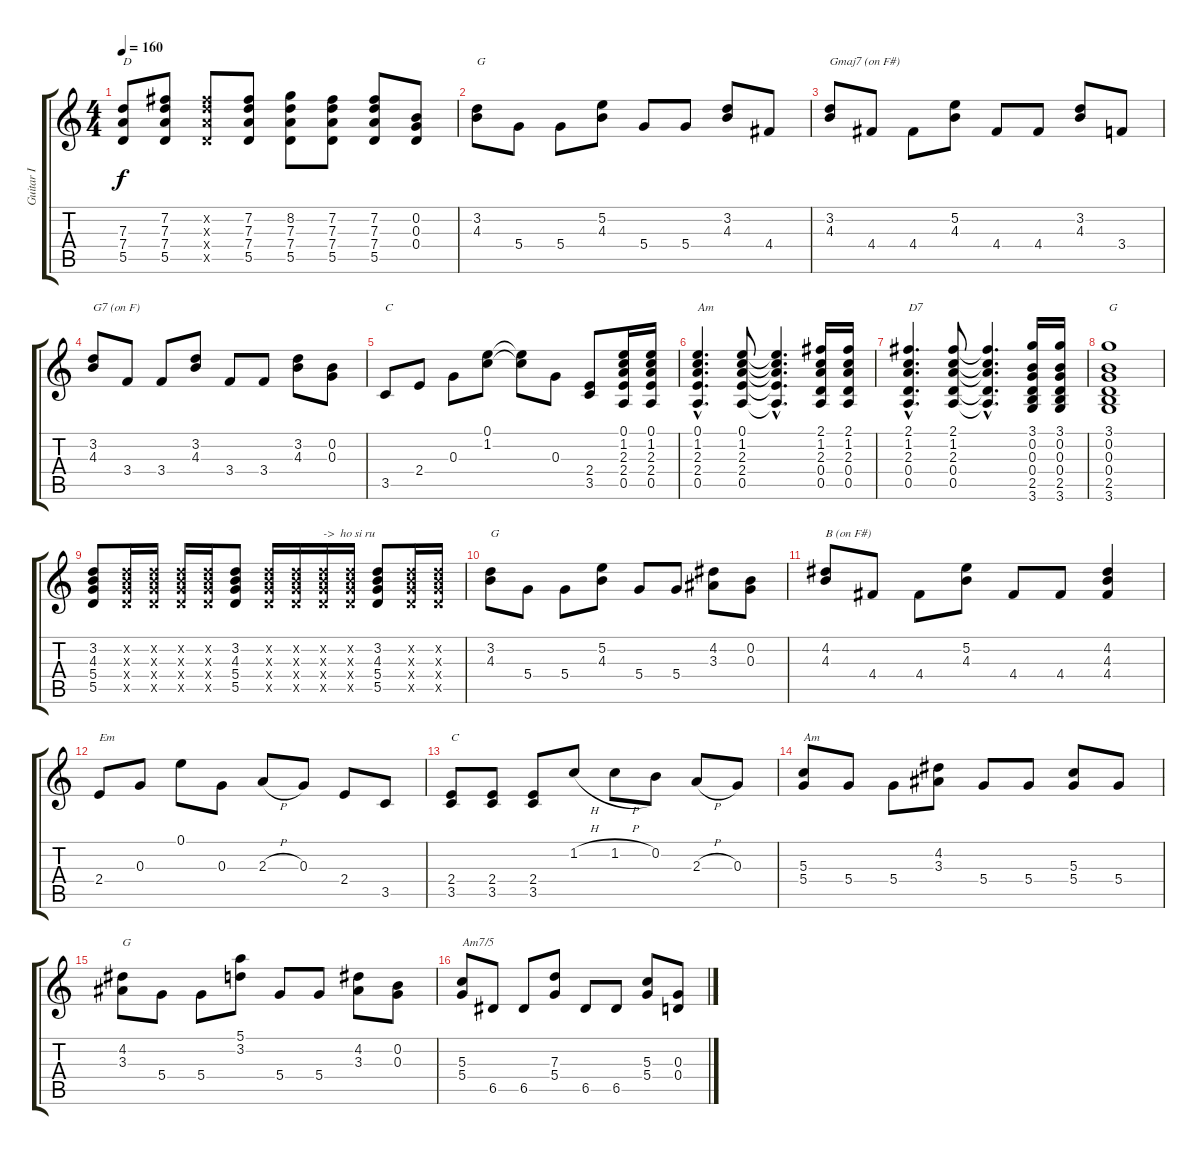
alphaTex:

\track ("Guitar I" "Guitar I") {instrument distortionguitar}
\staff {score tabs}
\tuning (E4 B3 G3 D3 A2 E2) {hide}
\ts (4 4)
\tempo 160
\clef g2
\ks c
(7.3 7.4 5.5).8{txt "D" dy f} (7.2 7.3 7.4 5.5).8 (7.2{x} 7.3{x} 7.4{x} 5.5{x}).8 (7.2 7.3 7.4 5.5).8 (8.2 7.3 7.4 5.5).8 (7.2 7.3 7.4 5.5).8 (7.2 7.3 7.4 5.5).8 (0.2 0.3 0.4).8 |
(3.2 4.3).8{txt "G"} 5.4.8 5.4.8 (5.2 4.3).8 5.4.8 5.4.8 (3.2 4.3).8 4.4.8 |
(3.2 4.3).8{txt "Gmaj7 (on F#)"} 4.4.8 4.4.8 (5.2 4.3).8 4.4.8 4.4.8 (3.2 4.3).8 3.4.8 |
(3.2 4.3).8{txt "G7 (on F)"} 3.4.8 3.4.8 (3.2 4.3).8 3.4.8 3.4.8 (3.2 4.3).8 (0.2 0.3).8 |
3.5.8{txt "C"} 2.4.8 0.3.8 (0.1 1.2).8 (0.1{t} 1.2{t}).8 0.3.8 (2.4 3.5).8 (0.1 1.2 2.3 2.4 0.5).16 (0.1 1.2 2.3 2.4 0.5).16 |
(0.1{hac} 1.2{hac} 2.3{hac} 2.4{hac} 0.5{hac}).4{d txt "Am"} (0.1 1.2 2.3 2.4 0.5).8 (0.1{hac t} 1.2{hac t} 2.3{hac t} 2.4{hac t} 0.5{hac t}).4{d} (2.1 1.2 2.3 0.4 0.5).16 (2.1 1.2 2.3 0.4 0.5).16 |
(2.1{hac} 1.2{hac} 2.3{hac} 0.4{hac} 0.5{hac}).4{d txt "D7"} (2.1 1.2 2.3 0.4 0.5).8 (2.1{hac t} 1.2{hac t} 2.3{hac t} 0.4{hac t} 0.5{hac t}).4{d} (3.1 0.2 0.3 0.4 2.5 3.6).16 (3.1 0.2 0.3 0.4 2.5 3.6).16 |
(3.1 0.2 0.3 0.4 2.5 3.6).1{txt "G"} |
(3.2 4.3 5.4 5.5).8 (3.2{x} 4.3{x} 5.4{x} 5.5{x}).16 (3.2{x} 4.3{x} 5.4{x} 5.5{x}).16 (3.2{x} 4.3{x} 5.4{x} 5.5{x}).16 (3.2{x} 4.3{x} 5.4{x} 5.5{x}).16 (3.2 4.3 5.4 5.5).8 (3.2{x} 4.3{x} 5.4{x} 5.5{x}).16 (3.2{x} 4.3{x} 5.4{x} 5.5{x}).16 (3.2{x} 4.3{x} 5.4{x} 5.5{x}).16{txt "->  ho si ru"} (3.2{x} 4.3{x} 5.4{x} 5.5{x}).16 (3.2 4.3 5.4 5.5).8 (3.2{x} 4.3{x} 5.4{x} 5.5{x}).16 (3.2{x} 4.3{x} 5.4{x} 5.5{x}).16 |
(3.2 4.3).8{txt "G"} 5.4.8 5.4.8 (5.2 4.3).8 5.4.8 5.4.8 (4.2 3.3).8 (0.2 0.3).8 |
(4.2 4.3).8{txt "B (on F#)"} 4.4.8 4.4.8 (5.2 4.3).8 4.4.8 4.4.8 (4.2 4.3 4.4).4 |
2.4.8{txt "Em"} 0.3.8 0.1.8 0.3.8 2.3{h}.8 0.3.8 2.4.8 3.5.8 |
(2.4 3.5).8{txt "C"} (2.4 3.5).8 (2.4 3.5).8 1.2{h}.8 1.2{h}.8 0.2.8 2.3{h}.8 0.3.8 |
(5.3 5.4).8{txt "Am"} 5.4.8 5.4.8 (4.2 3.3).8 5.4.8 5.4.8 (5.3 5.4).8 5.4.8 |
(4.2 3.3).8{txt "G"} 5.4.8 5.4.8 (5.1 3.2).8 5.4.8 5.4.8 (4.2 3.3).8 (0.2 0.3).8 |
(5.3 5.4).8{txt "Am7/5"} 6.5.8 6.5.8 (7.3 5.4).8 6.5.8 6.5.8 (5.3 5.4).8 (0.3 0.4).8
